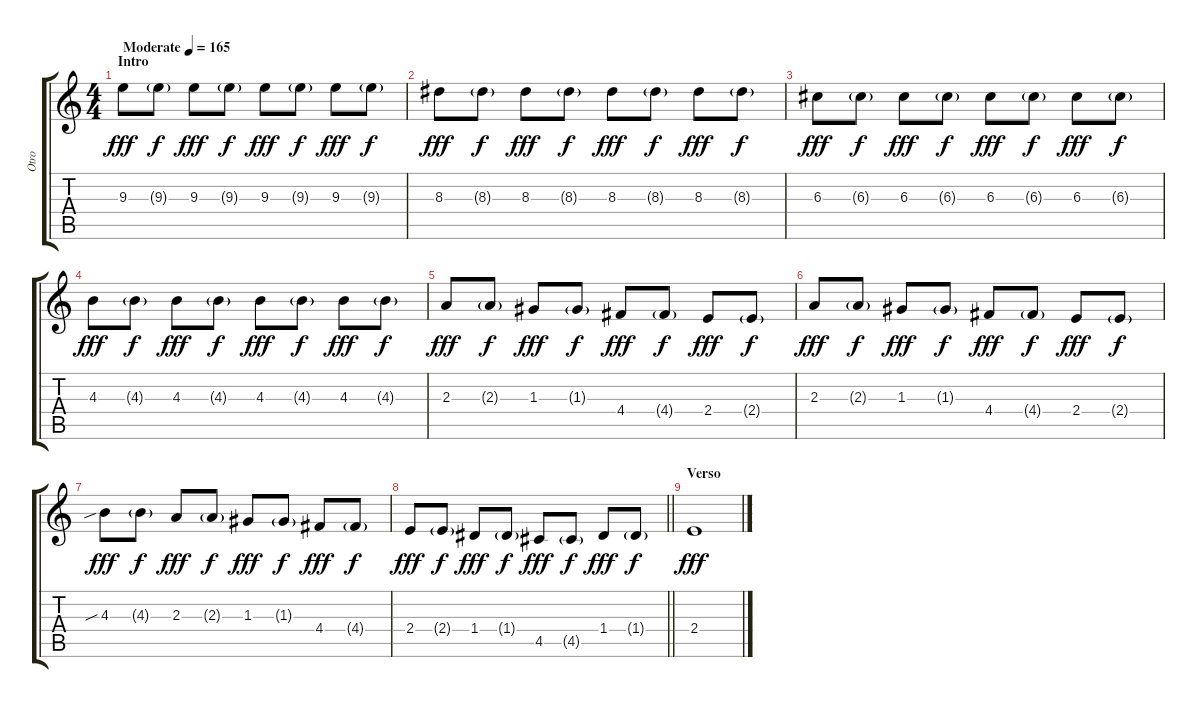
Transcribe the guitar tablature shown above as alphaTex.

\track ("Otro" "Otro") {instrument electricguitarclean}
\staff {score tabs}
\tuning (E4 B3 G3 D3 A2 E2) {hide}
\ts (4 4)
\section ("" "Intro")
\tempo (165 "Moderate")
\clef g2
\ks c
9.3.8{dy fff instrument electricguitarclean} 9.3{g}.8{dy f} 9.3.8{dy fff} 9.3{g}.8{dy f} 9.3.8{dy fff} 9.3{g}.8{dy f} 9.3.8{dy fff} 9.3{g}.8{dy f} |
8.3.8{dy fff} 8.3{g}.8{dy f} 8.3.8{dy fff} 8.3{g}.8{dy f} 8.3.8{dy fff} 8.3{g}.8{dy f} 8.3.8{dy fff} 8.3{g}.8{dy f} |
6.3.8{dy fff} 6.3{g}.8{dy f} 6.3.8{dy fff} 6.3{g}.8{dy f} 6.3.8{dy fff} 6.3{g}.8{dy f} 6.3.8{dy fff} 6.3{g}.8{dy f} |
4.3.8{dy fff} 4.3{g}.8{dy f} 4.3.8{dy fff} 4.3{g}.8{dy f} 4.3.8{dy fff} 4.3{g}.8{dy f} 4.3.8{dy fff} 4.3{g}.8{dy f} |
2.3.8{dy fff} 2.3{g}.8{dy f} 1.3.8{dy fff} 1.3{g}.8{dy f} 4.4.8{dy fff} 4.4{g}.8{dy f} 2.4.8{dy fff} 2.4{g}.8{dy f} |
2.3.8{dy fff} 2.3{g}.8{dy f} 1.3.8{dy fff} 1.3{g}.8{dy f} 4.4.8{dy fff} 4.4{g}.8{dy f} 2.4.8{dy fff} 2.4{g}.8{dy f} |
4.3{sib}.8{dy fff} 4.3{g}.8{dy f} 2.3.8{dy fff} 2.3{g}.8{dy f} 1.3.8{dy fff} 1.3{g}.8{dy f} 4.4.8{dy fff} 4.4{g}.8{dy f} |
\barLineRight lightlight
2.4.8{dy fff} 2.4{g}.8{dy f} 1.4.8{dy fff} 1.4{g}.8{dy f} 4.5.8{dy fff} 4.5{g}.8{dy f} 1.4.8{dy fff} 1.4{g}.8{dy f} |
\section ("" "Verso")
2.4.1{dy fff}
